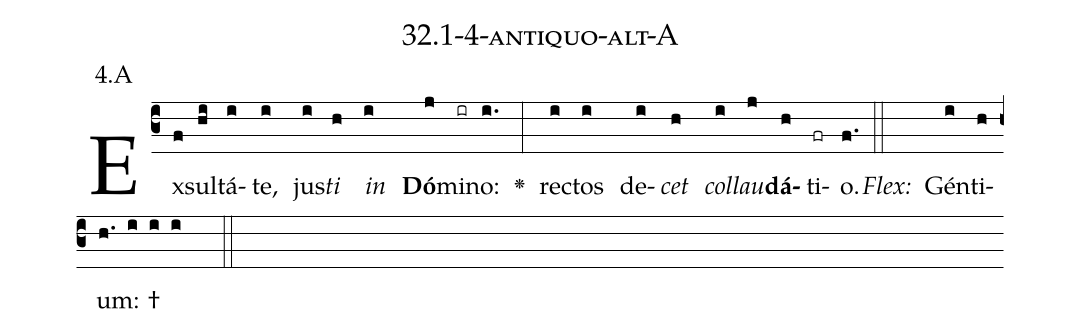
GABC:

name: 32.1-4-antiquo-alt-A;
annotation: 4.A;
%%
(c3)Ex(f)sul(hi)tá(i)te,(i) jus(i)<i>ti</i>(h) <i>in</i>(i) <b>Dó</b>(j)mi(ir)no:(i.) <v>\greheightstar</v>(:) rec(i)tos(i) de(i)<i>cet</i>(h) <i>col</i>(i)<i>lau</i>(j)<b>dá</b>(h)ti(fr)o.(f.) (::)
<i>Flex:</i>()  Gén(i)ti(h)um: †(h. i i i  ::)

%E(i) u(h) o(i) u(j) a(h) e.(f.) (::)
